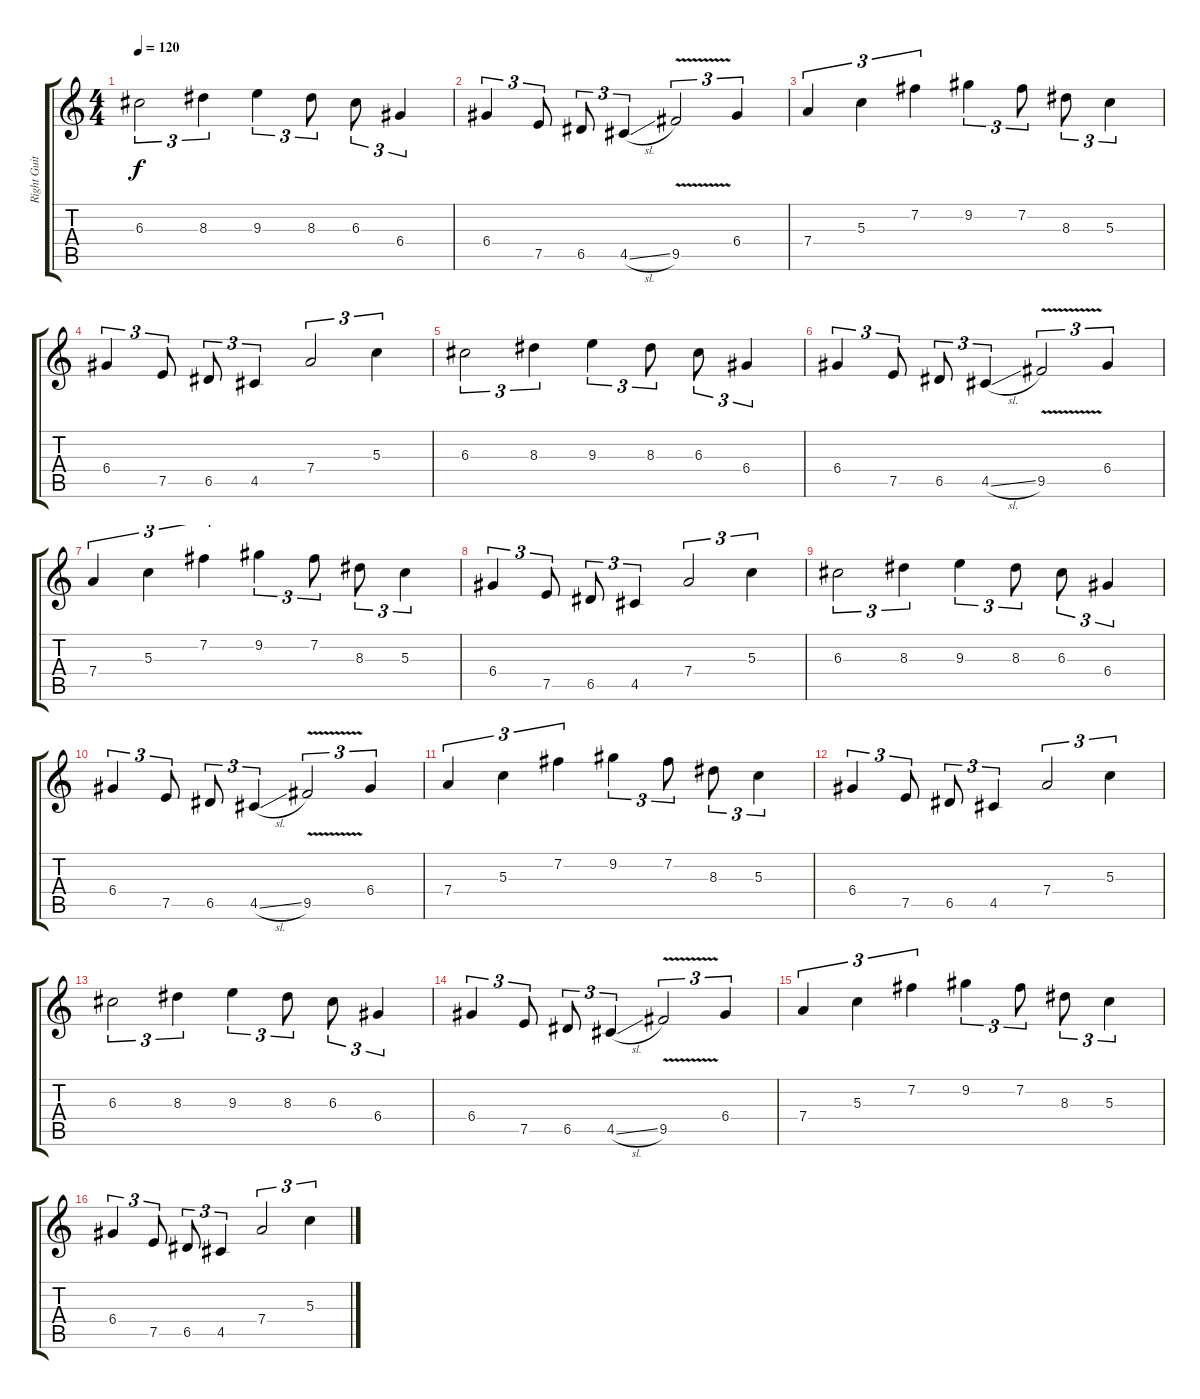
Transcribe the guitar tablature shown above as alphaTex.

\track ("Right Guitar" "Right Guit") {instrument distortionguitar}
\staff {score tabs}
\tuning (E4 B3 G3 D3 A2 E2) {hide}
\ts (4 4)
\tempo 120
\clef g2
\ks c
6.3.2{tu (3 2) dy f} 8.3.4{tu (3 2)} 9.3.4{tu (3 2)} 8.3.8{tu (3 2)} 6.3.8{tu (3 2)} 6.4.4{tu (3 2)} |
6.4.4{tu (3 2)} 7.5.8{tu (3 2)} 6.5.8{tu (3 2)} 4.5{sl}.4{tu (3 2)} 9.5{v}.2{tu (3 2)} 6.4.4{tu (3 2)} |
7.4.4{tu (3 2)} 5.3.4{tu (3 2)} 7.2.4{tu (3 2)} 9.2.4{tu (3 2)} 7.2.8{tu (3 2)} 8.3.8{tu (3 2)} 5.3.4{tu (3 2)} |
6.4.4{tu (3 2)} 7.5.8{tu (3 2)} 6.5.8{tu (3 2)} 4.5.4{tu (3 2)} 7.4.2{tu (3 2)} 5.3.4{tu (3 2)} |
6.3.2{tu (3 2)} 8.3.4{tu (3 2)} 9.3.4{tu (3 2)} 8.3.8{tu (3 2)} 6.3.8{tu (3 2)} 6.4.4{tu (3 2)} |
6.4.4{tu (3 2)} 7.5.8{tu (3 2)} 6.5.8{tu (3 2)} 4.5{sl}.4{tu (3 2)} 9.5{v}.2{tu (3 2)} 6.4.4{tu (3 2)} |
7.4.4{tu (3 2)} 5.3.4{tu (3 2)} 7.2.4{tu (3 2)} 9.2.4{tu (3 2)} 7.2.8{tu (3 2)} 8.3.8{tu (3 2)} 5.3.4{tu (3 2)} |
6.4.4{tu (3 2)} 7.5.8{tu (3 2)} 6.5.8{tu (3 2)} 4.5.4{tu (3 2)} 7.4.2{tu (3 2)} 5.3.4{tu (3 2)} |
6.3.2{tu (3 2)} 8.3.4{tu (3 2)} 9.3.4{tu (3 2)} 8.3.8{tu (3 2)} 6.3.8{tu (3 2)} 6.4.4{tu (3 2)} |
6.4.4{tu (3 2)} 7.5.8{tu (3 2)} 6.5.8{tu (3 2)} 4.5{sl}.4{tu (3 2)} 9.5{v}.2{tu (3 2)} 6.4.4{tu (3 2)} |
7.4.4{tu (3 2)} 5.3.4{tu (3 2)} 7.2.4{tu (3 2)} 9.2.4{tu (3 2)} 7.2.8{tu (3 2)} 8.3.8{tu (3 2)} 5.3.4{tu (3 2)} |
6.4.4{tu (3 2)} 7.5.8{tu (3 2)} 6.5.8{tu (3 2)} 4.5.4{tu (3 2)} 7.4.2{tu (3 2)} 5.3.4{tu (3 2)} |
6.3.2{tu (3 2)} 8.3.4{tu (3 2)} 9.3.4{tu (3 2)} 8.3.8{tu (3 2)} 6.3.8{tu (3 2)} 6.4.4{tu (3 2)} |
6.4.4{tu (3 2)} 7.5.8{tu (3 2)} 6.5.8{tu (3 2)} 4.5{sl}.4{tu (3 2)} 9.5{v}.2{tu (3 2)} 6.4.4{tu (3 2)} |
7.4.4{tu (3 2)} 5.3.4{tu (3 2)} 7.2.4{tu (3 2)} 9.2.4{tu (3 2)} 7.2.8{tu (3 2)} 8.3.8{tu (3 2)} 5.3.4{tu (3 2)} |
6.4.4{tu (3 2)} 7.5.8{tu (3 2)} 6.5.8{tu (3 2)} 4.5.4{tu (3 2)} 7.4.2{tu (3 2)} 5.3.4{tu (3 2)}
